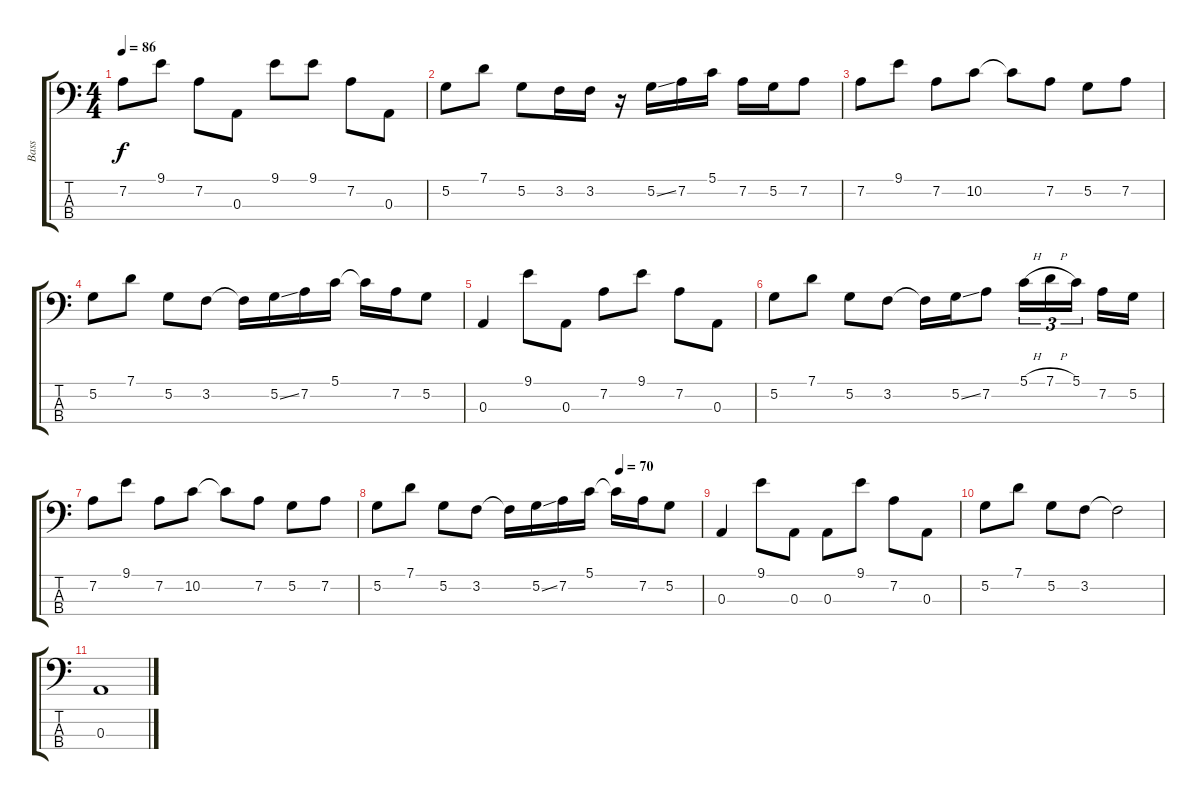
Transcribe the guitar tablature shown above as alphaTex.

\track ("Bass" "Bass") {instrument electricbassfinger}
\staff {score tabs}
\tuning (G2 D2 A1 E1) {hide}
\ts (4 4)
\tempo 86
\clef f4
\ks c
7.2.8{dy f} 9.1.8 7.2.8 0.3.8 9.1.8 9.1.8 7.2.8 0.3.8 |
5.2.8 7.1.8 5.2.8 3.2.16 3.2.16 r.16 5.2{ss}.16 7.2.16 5.1.16 7.2.16 5.2.16 7.2.8 |
7.2.8 9.1.8 7.2.8 10.2.8 10.2{t}.8 7.2.8 5.2.8 7.2.8 |
5.2.8 7.1.8 5.2.8 3.2.8 3.2{t}.16 5.2{ss}.16 7.2.16 5.1.16 5.1{t}.16 7.2.16 5.2.8 |
0.3.4 9.1.8 0.3.8 7.2.8 9.1.8 7.2.8 0.3.8 |
5.2.8 7.1.8 5.2.8 3.2.8 3.2{t}.16 5.2{ss}.16 7.2.8 5.1{h}.16{tu (3 2)} 7.1{h}.16{tu (3 2)} 5.1.16{tu (3 2)} 7.2.16 5.2.16 |
7.2.8 9.1.8 7.2.8 10.2.8 10.2{t}.8 7.2.8 5.2.8 7.2.8 |
\tempo (70 0.75)
5.2.8 7.1.8 5.2.8 3.2.8 3.2{t}.16 5.2{ss}.16 7.2.16 5.1.16 5.1{t}.16 7.2.16 5.2.8 |
0.3.4 9.1.8 0.3.8 0.3.8 9.1.8 7.2.8 0.3.8 |
5.2.8 7.1.8 5.2.8 3.2.8 3.2{t}.2 |
0.3.1
